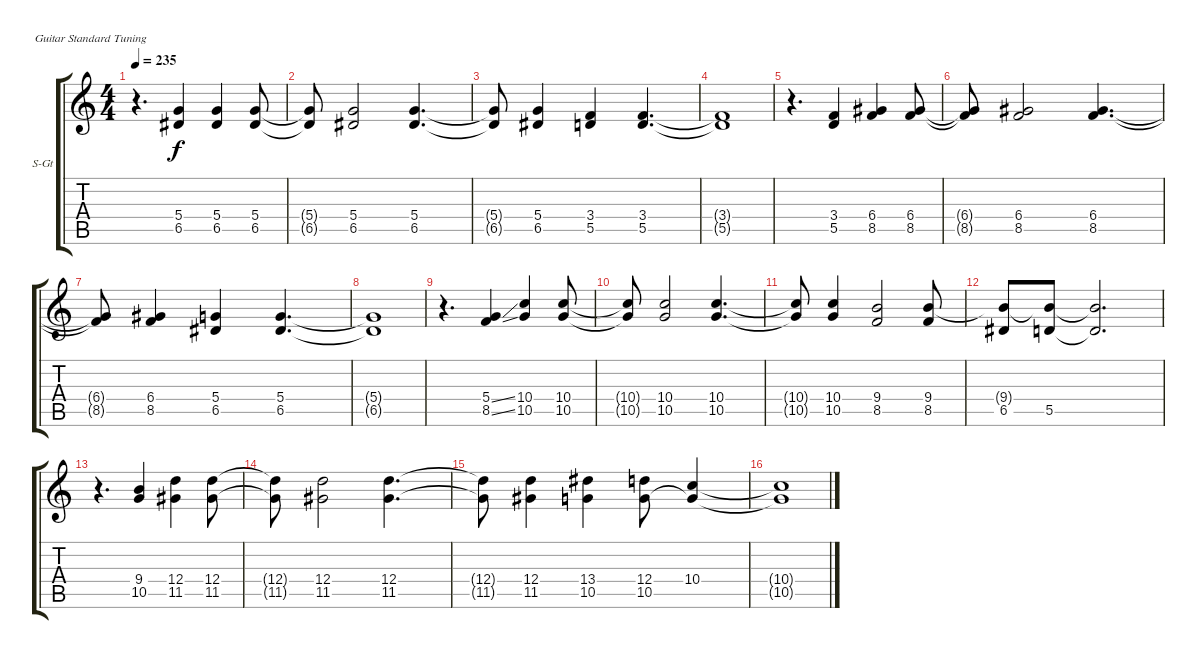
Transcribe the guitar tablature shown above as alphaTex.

\defaultSystemsLayout 4
\bracketExtendMode groupsimilarinstruments
\firstSystemTrackNameOrientation horizontal
\otherSystemsTrackNameOrientation horizontal
\track ("Steel Guitar" "S-Gt") {instrument acousticguitarsteel}
\staff {score tabs}
\tuning (E4 B3 G3 D3 A2 E2)
\ts (4 4)
\tempo 235
\clef g2
\scale
0.206239
\ks c
r.4{d dy f} (5.4 6.5).4 (5.4 6.5).4 (5.4 6.5).8 |
\scale
0.221837 (5.4{t} 6.5{t}).8 (5.4 6.5).2 (5.4 6.5).4{d} |
\scale
0.259965 (5.4{t} 6.5{t}).8 (5.4 6.5).4 (3.4 5.5).4 (3.4 5.5).4{d} |
\scale
0.105719 (3.4{t} 5.5{t}).1 |
\scale
0.206239 r.4{d} (3.4 5.5).4 (6.4 8.5).4 (6.4 8.5).8 |
\scale
0.232236 (6.4{t} 8.5{t}).8 (6.4 8.5).2 (6.4 8.5).4{d} |
\scale
0.27383 (6.4{t} 8.5{t}).8 (6.4 8.5).4 (5.4 6.5).4 (5.4 6.5).4{d} |
\scale
0.105719 (5.4{t} 6.5{t}).1 |
\scale
0.206239 r.4{d} (5.4{ss} 8.5{ss}).4 (10.4 10.5).4 (10.4 10.5).8 |
\scale
0.181976 (10.4{t} 10.5{t}).8 (10.4 10.5).2 (10.4 10.5).4{d} |
\scale
0.175758 (10.4{t} 10.5{t}).8 (10.4 10.5).4 (9.4 8.5).2 (9.4 8.5).8 |
\scale
0.169697 (9.4{t} 6.5).8 (9.4{t} 5.5).8 (9.4{t} 5.5{t}).2{d} |
\scale
0.180303 r.4{d} (9.4 10.5).4 (12.4 11.5).4 (12.4 11.5).8 |
\scale
0.20303 (12.4{t} 11.5{t}).8 (12.4 11.5).2 (12.4 11.5).4{d} |
\scale
0.271212 (12.4{t} 11.5{t}).8 (12.4 11.5).4 (13.4 10.5).4 (12.4 10.5).8 (10.4 10.5{t}).4 |
\scale
0.104991 (10.4{t} 10.5{t}).1
